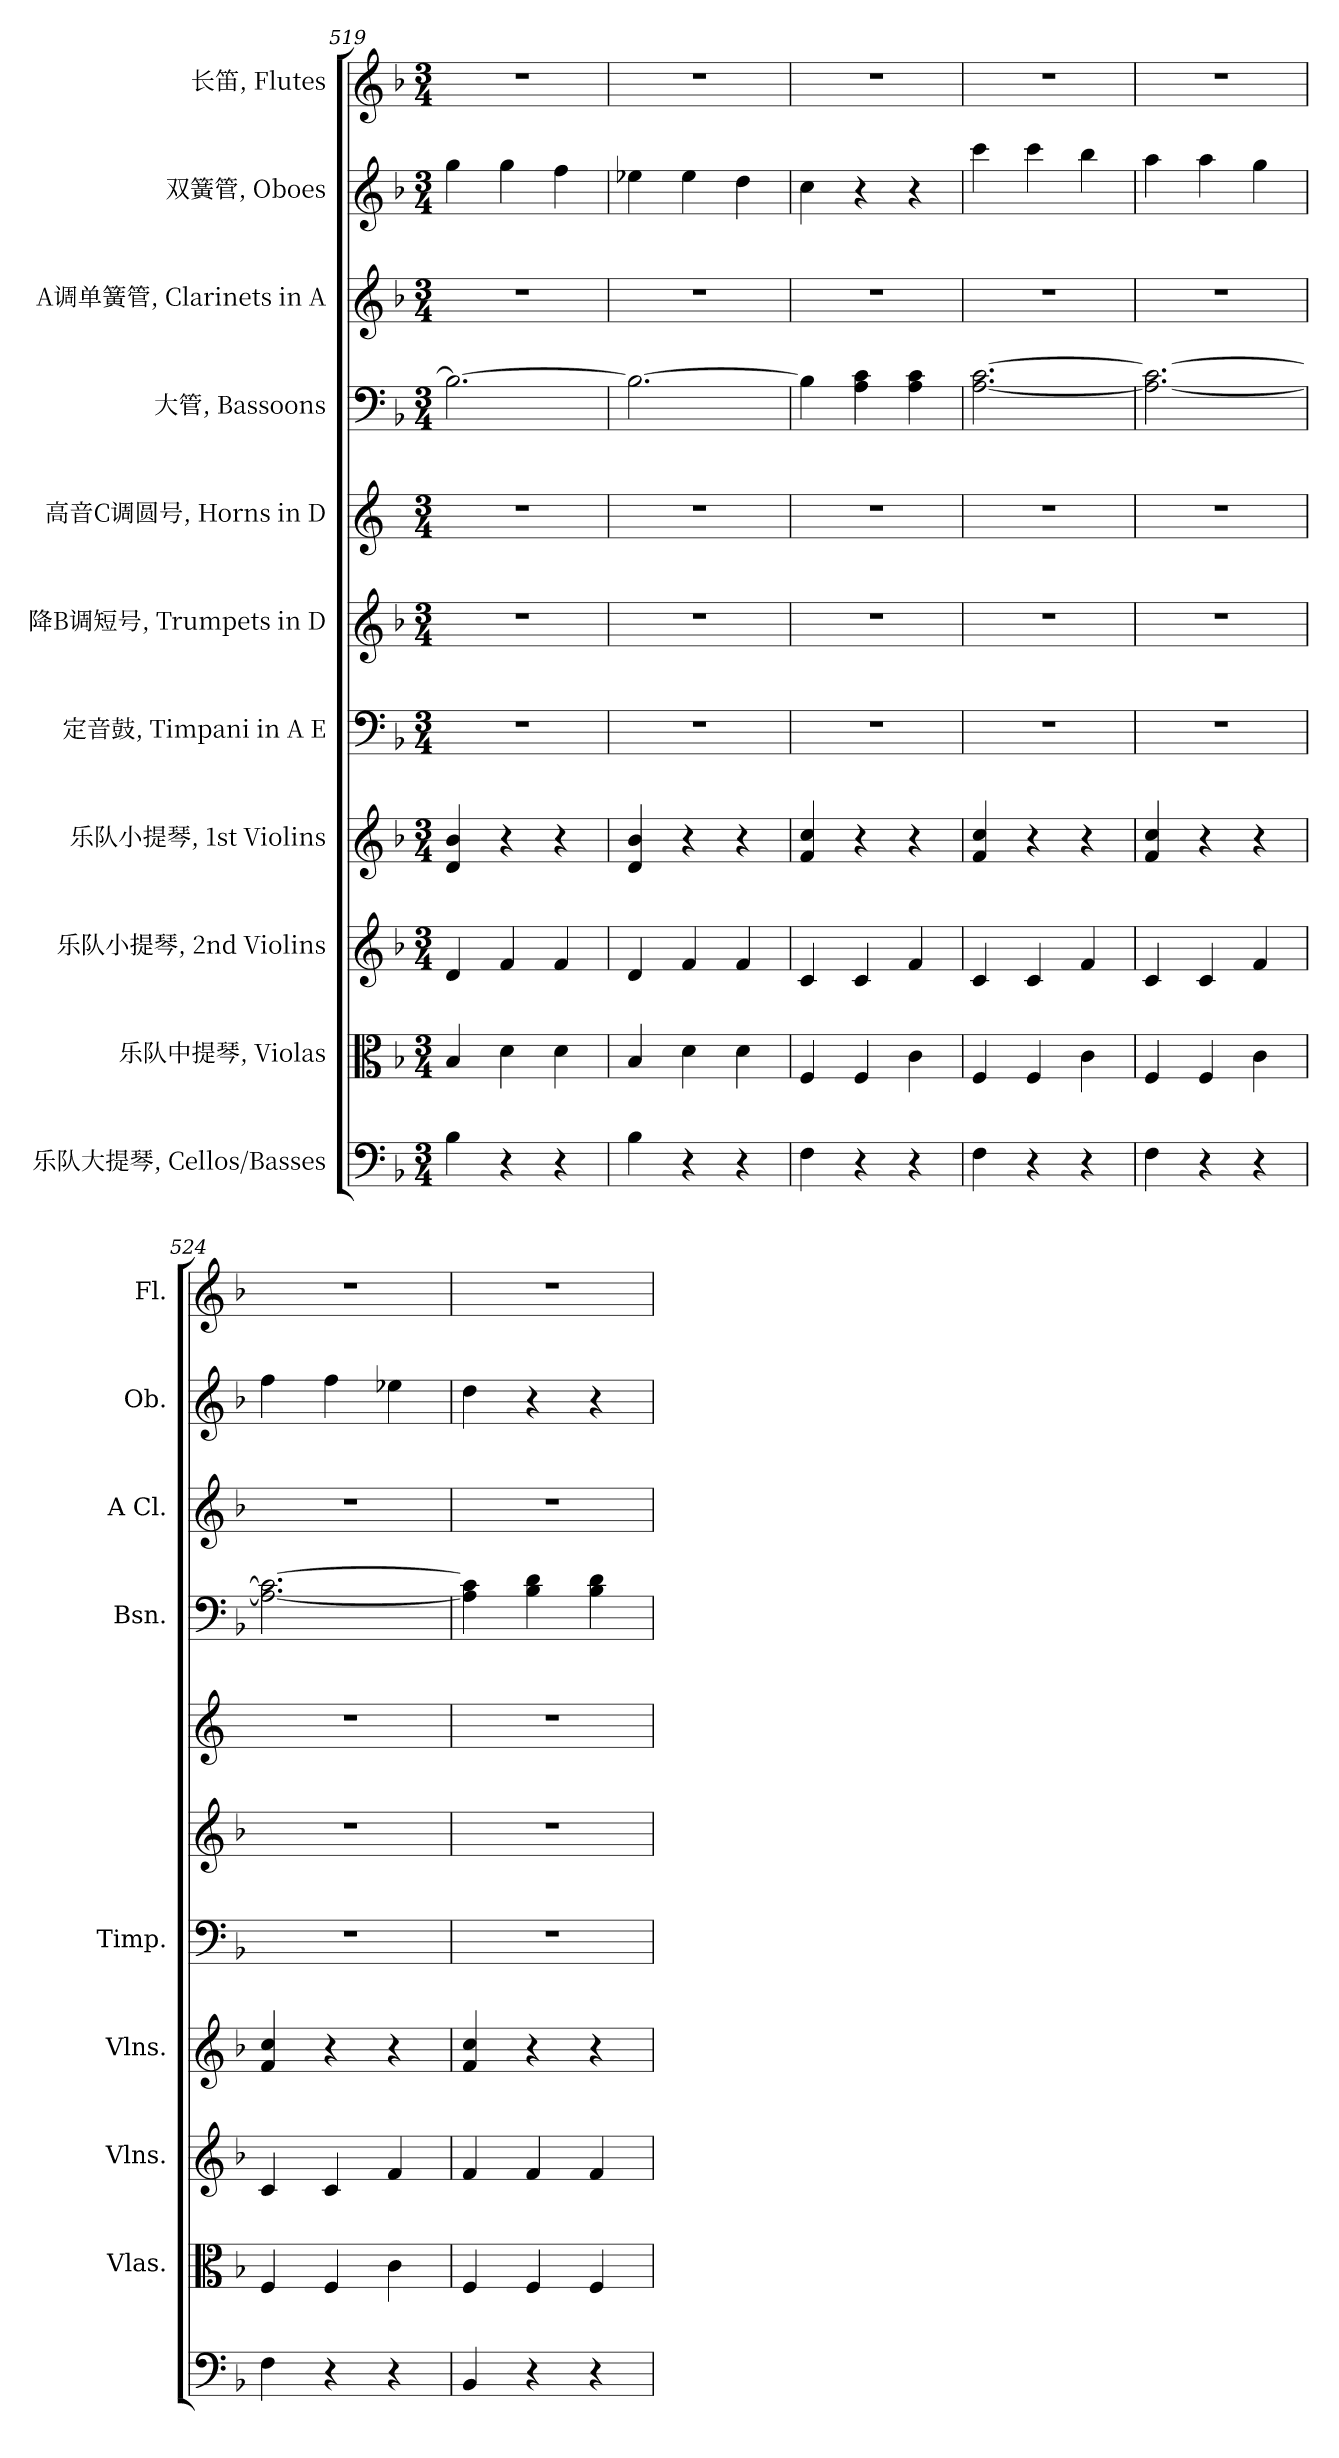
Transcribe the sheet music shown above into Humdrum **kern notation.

**kern	**kern	**kern	**kern	**kern	**kern	**kern	**kern	**kern	**kern	**kern
*part11	*part10	*part9	*part8	*part7	*part6	*part5	*part4	*part3	*part2	*part1
*staff11	*staff10	*staff9	*staff8	*staff7	*staff6	*staff5	*staff4	*staff3	*staff2	*staff1
*I"乐队大提琴, Cellos/Basses	*I"乐队中提琴, Violas	*I"乐队小提琴, 2nd Violins	*I"乐队小提琴, 1st Violins	*I"定音鼓, Timpani in A E	*I"降B调短号, Trumpets in D	*I"高音C调圆号, Horns in D	*I"大管, Bassoons	*I"A调单簧管, Clarinets in A	*I"双簧管, Oboes	*I"长笛, Flutes
*	*I'Vlas.	*I'Vlns.	*I'Vlns.	*I'Timp.	*	*	*I'Bsn.	*I'A Cl.	*I'Ob.	*I'Fl.
*clefF4	*clefC3	*clefG2	*clefG2	*clefF4	*clefG2	*clefG2	*clefF4	*clefG2	*clefG2	*clefG2
*	*	*	*	*	*ITrd1c2	*ITrd4c7	*	*ITrd2c3	*	*
*k[b-]	*k[b-]	*k[b-]	*k[b-]	*k[b-]	*k[b-e-a-]	*k[b-]	*k[b-]	*k[f#c#]	*k[b-]	*k[b-]
*M3/4	*M3/4	*M3/4	*M3/4	*M3/4	*M3/4	*M3/4	*M3/4	*M3/4	*M3/4	*M3/4
=519	=519	=519	=519	=519	=519	=519	=519	=519	=519	=519
4B-\	4B-/	4d/	4d/ 4b-/	2.r	2.r	2.r	2.B-\_	2.r	4gg\	2.r
4r	4d\	4f/	4r	.	.	.	.	.	4gg\	.
4r	4d\	4f/	4r	.	.	.	.	.	4ff\	.
!!LO:PB:g=z
=520	=520	=520	=520	=520	=520	=520	=520	=520	=520	=520
4B-\	4B-/	4d/	4d/ 4b-/	2.r	2.r	2.r	2.B-\_	2.r	4ee-X\	2.r
4r	4d\	4f/	4r	.	.	.	.	.	4ee-\	.
4r	4d\	4f/	4r	.	.	.	.	.	4dd\	.
=521	=521	=521	=521	=521	=521	=521	=521	=521	=521	=521
4F\	4F/	4c/	4f/ 4cc/	2.r	2.r	2.r	4B-\]	2.r	4cc\	2.r
4r	4F/	4c/	4r	.	.	.	4A\ 4c\	.	4r	.
4r	4c\	4f/	4r	.	.	.	4A\ 4c\	.	4r	.
=522	=522	=522	=522	=522	=522	=522	=522	=522	=522	=522
4F\	4F/	4c/	4f/ 4cc/	2.r	2.r	2.r	[2.A\ [2.c\	2.r	4ccc\	2.r
4r	4F/	4c/	4r	.	.	.	.	.	4ccc\	.
4r	4c\	4f/	4r	.	.	.	.	.	4bb-\	.
=523	=523	=523	=523	=523	=523	=523	=523	=523	=523	=523
4F\	4F/	4c/	4f/ 4cc/	2.r	2.r	2.r	2.A\_ 2.c\_	2.r	4aa\	2.r
4r	4F/	4c/	4r	.	.	.	.	.	4aa\	.
4r	4c\	4f/	4r	.	.	.	.	.	4gg\	.
=524	=524	=524	=524	=524	=524	=524	=524	=524	=524	=524
4F\	4F/	4c/	4f/ 4cc/	2.r	2.r	2.r	2.A\_ 2.c\_	2.r	4ff\	2.r
4r	4F/	4c/	4r	.	.	.	.	.	4ff\	.
4r	4c\	4f/	4r	.	.	.	.	.	4ee-X\	.
=525	=525	=525	=525	=525	=525	=525	=525	=525	=525	=525
4BB-/	4F/	4f/	4f/ 4cc/	2.r	2.r	2.r	4A\] 4c\]	2.r	4dd\	2.r
4r	4F/	4f/	4r	.	.	.	4B-\ 4d\	.	4r	.
4r	4F/	4f/	4r	.	.	.	4B-\ 4d\	.	4r	.
=	=	=	=	=	=	=	=	=	=	=
*-	*-	*-	*-	*-	*-	*-	*-	*-	*-	*-
